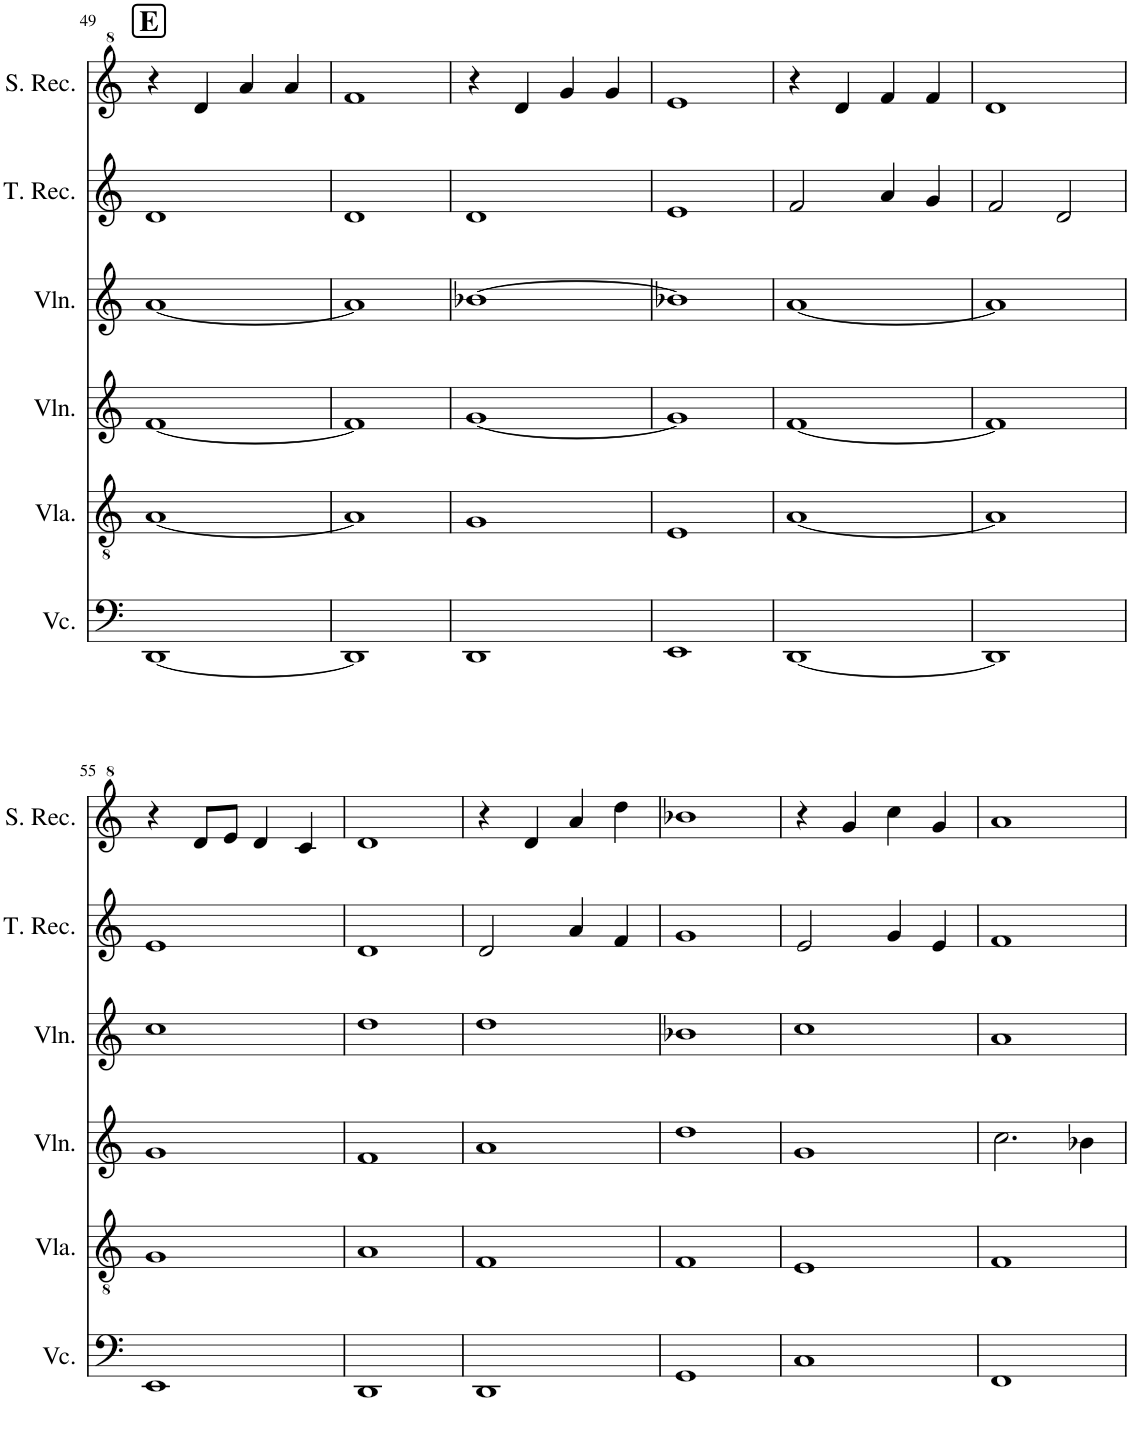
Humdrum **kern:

**kern	**kern	**kern	**kern	**kern	**kern
*part6	*part5	*part4	*part3	*part2	*part1
*staff6	*staff5	*staff4	*staff3	*staff2	*staff1
*I"Violoncello	*I"Viola	*I"Violin	*I"Violin	*I"Tenor Recorder	*I"Descant Recorder
*I'Vc.	*I'Vla.	*I'Vln.	*I'Vln.	*I'T. Rec.	*
!!LO:PB:g=z
*clefF4	*clefGv2	*clefG2	*clefG2	*clefG2	*clefG^2
*k[]	*k[]	*k[]	*k[]	*k[]	*k[]
*M2/2	*M2/2	*M2/2	*M2/2	*M2/2	*M2/2
*met(c|)	*met(c|)	*met(c|)	*met(c|)	*met(c|)	*met(c|)
!!LO:REH:place=s1:a:B:cj:fs=14:t=E
=49	=49	=49	=49	=49	=49
[1DD	[1A	[1f	[1a	1d	4r
.	.	.	.	.	4dd/
.	.	.	.	.	4aa/
.	.	.	.	.	4aa/
=50	=50	=50	=50	=50	=50
1DD]	1A]	1f]	1a]	1d	1ff
=51	=51	=51	=51	=51	=51
1DD	1G	[1g	[1b-X	1d	4r
.	.	.	.	.	4dd/
.	.	.	.	.	4gg/
.	.	.	.	.	4gg/
=52	=52	=52	=52	=52	=52
1EE	1E	1g]	1b-X]	1e	1ee
=53	=53	=53	=53	=53	=53
[1DD	[1A	[1f	[1a	2f/	4r
.	.	.	.	.	4dd/
.	.	.	.	4a/	4ff/
.	.	.	.	4g/	4ff/
=54	=54	=54	=54	=54	=54
1DD]	1A]	1f]	1a]	2f/	1dd
.	.	.	.	2d/	.
!!LO:LB:g=z
=55	=55	=55	=55	=55	=55
1EE	1G	1g	1cc	1e	4r
.	.	.	.	.	8dd/L
.	.	.	.	.	8ee/J
.	.	.	.	.	4dd/
.	.	.	.	.	4cc/
=56	=56	=56	=56	=56	=56
1DD	1A	1f	1dd	1d	1dd
=57	=57	=57	=57	=57	=57
1DD	1F	1a	1dd	2d/	4r
.	.	.	.	.	4dd/
.	.	.	.	4a/	4aa/
.	.	.	.	4f/	4ddd\
=58	=58	=58	=58	=58	=58
1GG	1F	1dd	1b-X	1g	1bb-X
=59	=59	=59	=59	=59	=59
1C	1E	1g	1cc	2e/	4r
.	.	.	.	.	4gg/
.	.	.	.	4g/	4ccc\
.	.	.	.	4e/	4gg/
=60	=60	=60	=60	=60	=60
1FF	1F	2.cc\	1a	1f	1aa
.	.	4b-X\	.	.	.
=	=	=	=	=	=
*-	*-	*-	*-	*-	*-
